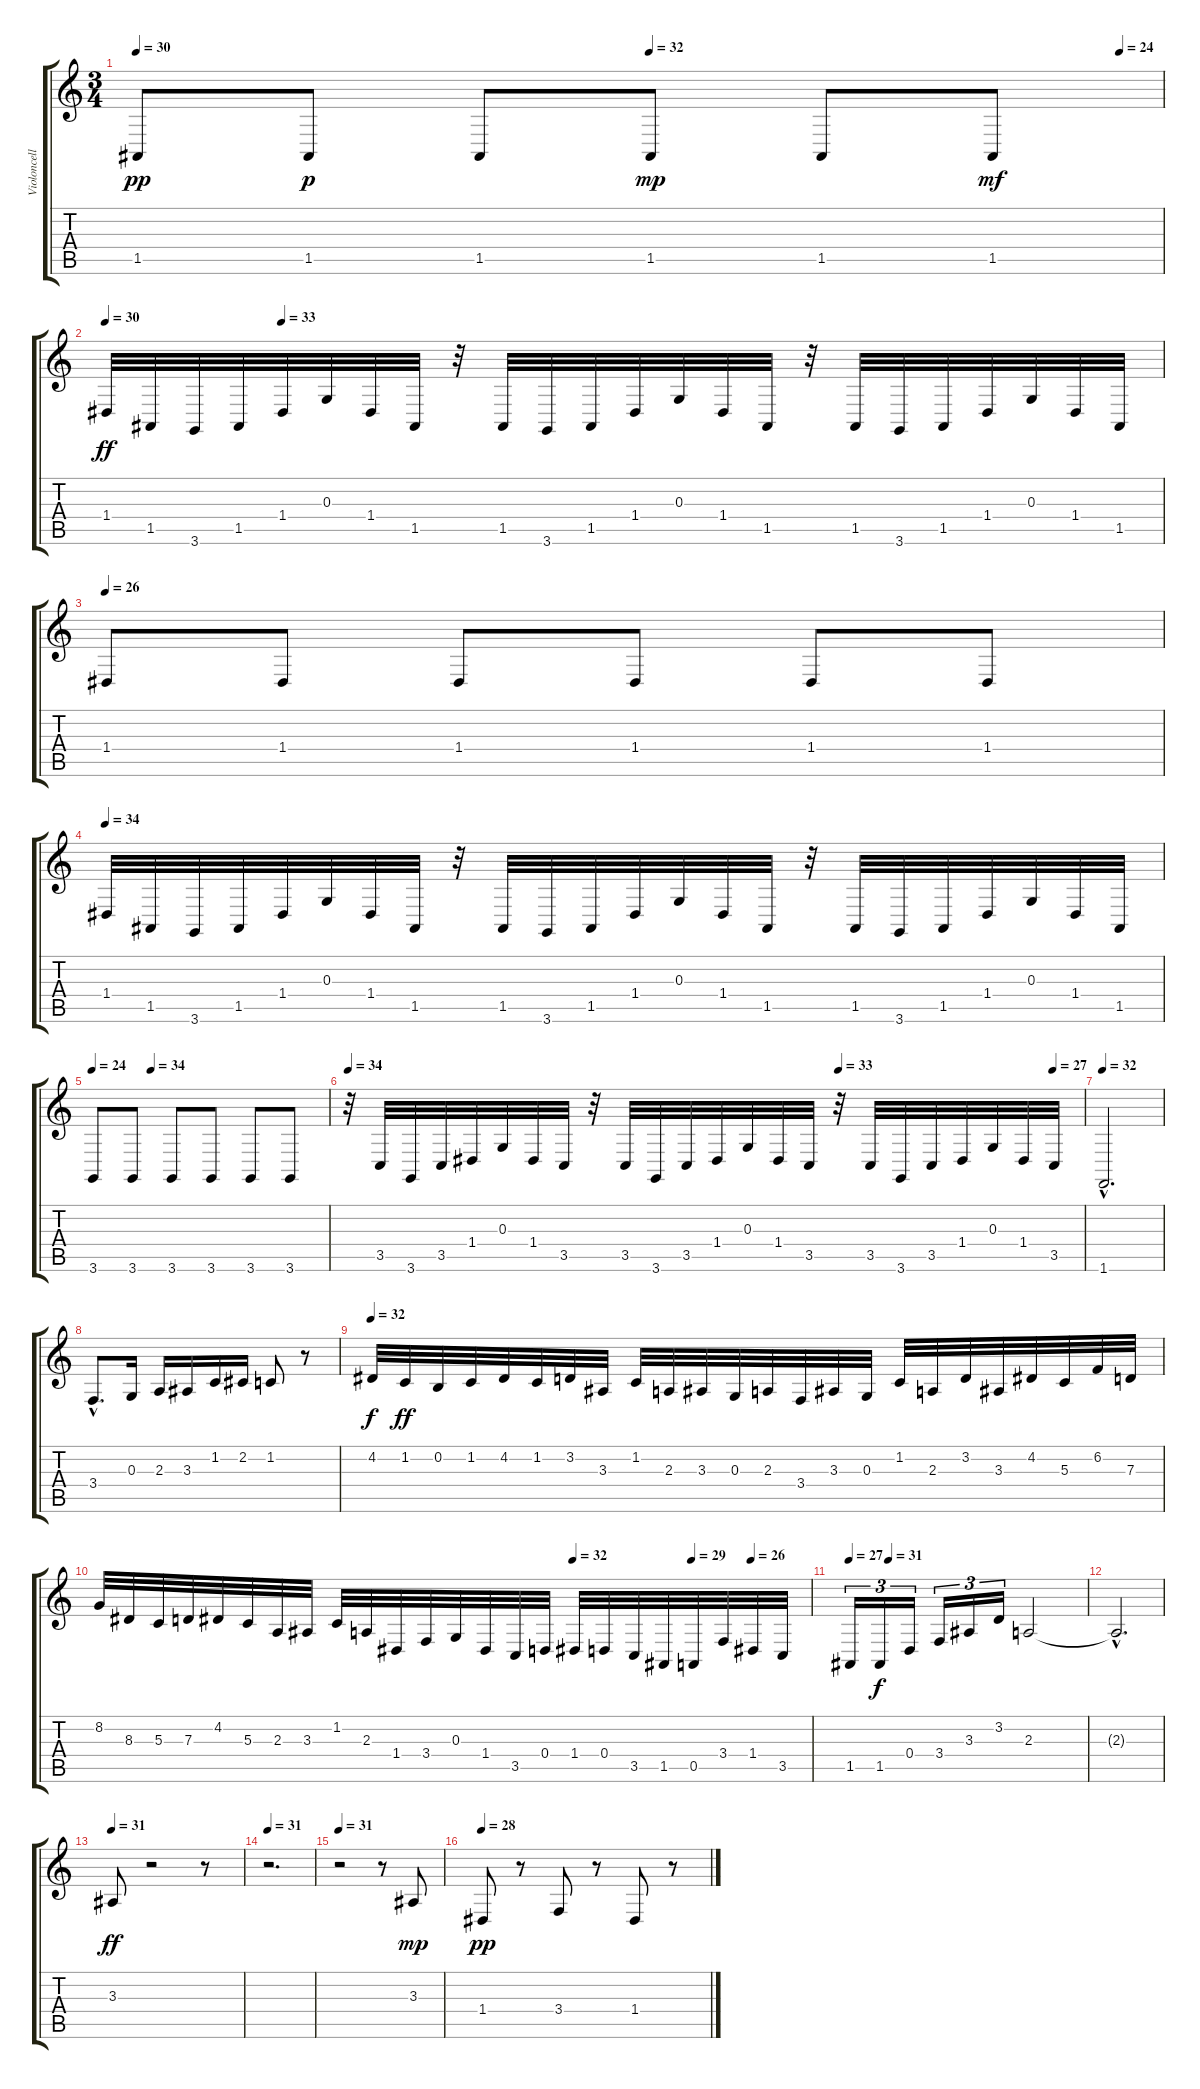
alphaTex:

\track ("Violoncelle" "Violoncell") {instrument stringensemble1}
\staff {score tabs}
\tuning (E4 B3 G3 D3 A2 E2) {hide}
\ts (3 4)
\tempo 30
\tempo (32 0.5)
\tempo (24 0.9583333333333334)
\clef g2
\ks c
1.5.8{dy pp} 1.5.8{dy p} 1.5.8 1.5.8{dy mp} 1.5.8 1.5.8{dy mf} |
\tempo 30
\tempo (33 0.16666666666666666)
1.4.32{dy ff instrument stringensemble1} 1.5.32 3.6.32 1.5.32 1.4.32 0.3.32 1.4.32 1.5.32 r.32 1.5.32 3.6.32 1.5.32 1.4.32 0.3.32 1.4.32 1.5.32 r.32 1.5.32 3.6.32 1.5.32 1.4.32 0.3.32 1.4.32 1.5.32 |
\tempo 26
1.4.8 1.4.8 1.4.8 1.4.8 1.4.8 1.4.8 |
\tempo 34
1.4.32 1.5.32 3.6.32 1.5.32 1.4.32 0.3.32 1.4.32 1.5.32 r.32 1.5.32 3.6.32 1.5.32 1.4.32 0.3.32 1.4.32 1.5.32 r.32 1.5.32 3.6.32 1.5.32 1.4.32 0.3.32 1.4.32 1.5.32 |
\tempo 24
\tempo (34 0.25)
3.6.8 3.6.8 3.6.8 3.6.8 3.6.8 3.6.8 |
\tempo 34
\tempo (33 0.6666666666666666)
\tempo (27 0.9583333333333334)
r.32 3.5.32 3.6.32 3.5.32 1.4.32 0.3.32 1.4.32 3.5.32 r.32 3.5.32 3.6.32 3.5.32 1.4.32 0.3.32 1.4.32 3.5.32 r.32 3.5.32 3.6.32 3.5.32 1.4.32 0.3.32 1.4.32 3.5.32 |
\tempo 32
1.6{hac}.2{d} |
3.4{hac}.8{d} 0.3.16 2.3.16 3.3.16 1.2.16 2.2.16 1.2.8 r.8 |
\tempo 32
4.2.32{dy f} 1.2.32{dy ff} 0.2.32 1.2.32 4.2.32 1.2.32 3.2.32 3.3.32 1.2.32 2.3.32 3.3.32 0.3.32 2.3.32 3.4.32 3.3.32 0.3.32 1.2.32 2.3.32 3.2.32 3.3.32 4.2.32 5.3.32 6.2.32 7.3.32 |
\tempo (32 0.6666666666666666)
\tempo (29 0.8333333333333334)
\tempo (26 0.9166666666666666)
8.2.32 8.3.32 5.3.32 7.3.32 4.2.32 5.3.32 2.3.32 3.3.32 1.2.32 2.3.32 1.4.32 3.4.32 0.3.32 1.4.32 3.5.32 0.4.32 1.4.32 0.4.32 3.5.32 1.5.32 0.5.32 3.4.32 1.4.32 3.5.32 |
\tempo 27
\tempo (31 0.16666666666666666)
1.5.16{tu (3 2)} 1.5.16{tu (3 2) dy f} 0.4.16{tu (3 2)} 3.4.16{tu (3 2)} 3.3.16{tu (3 2)} 3.2.16{tu (3 2)} 2.3.2 |
2.3{hac t}.2{d} |
\tempo 31
3.3.8{dy ff} r.2 r.8 |
\tempo 31
r.2{d} |
\tempo 31
r.2 r.8 3.3.8{dy mp instrument pizzicatostrings} |
\tempo 28
1.4.8{dy pp} r.8 3.4.8 r.8 1.4.8 r.8
